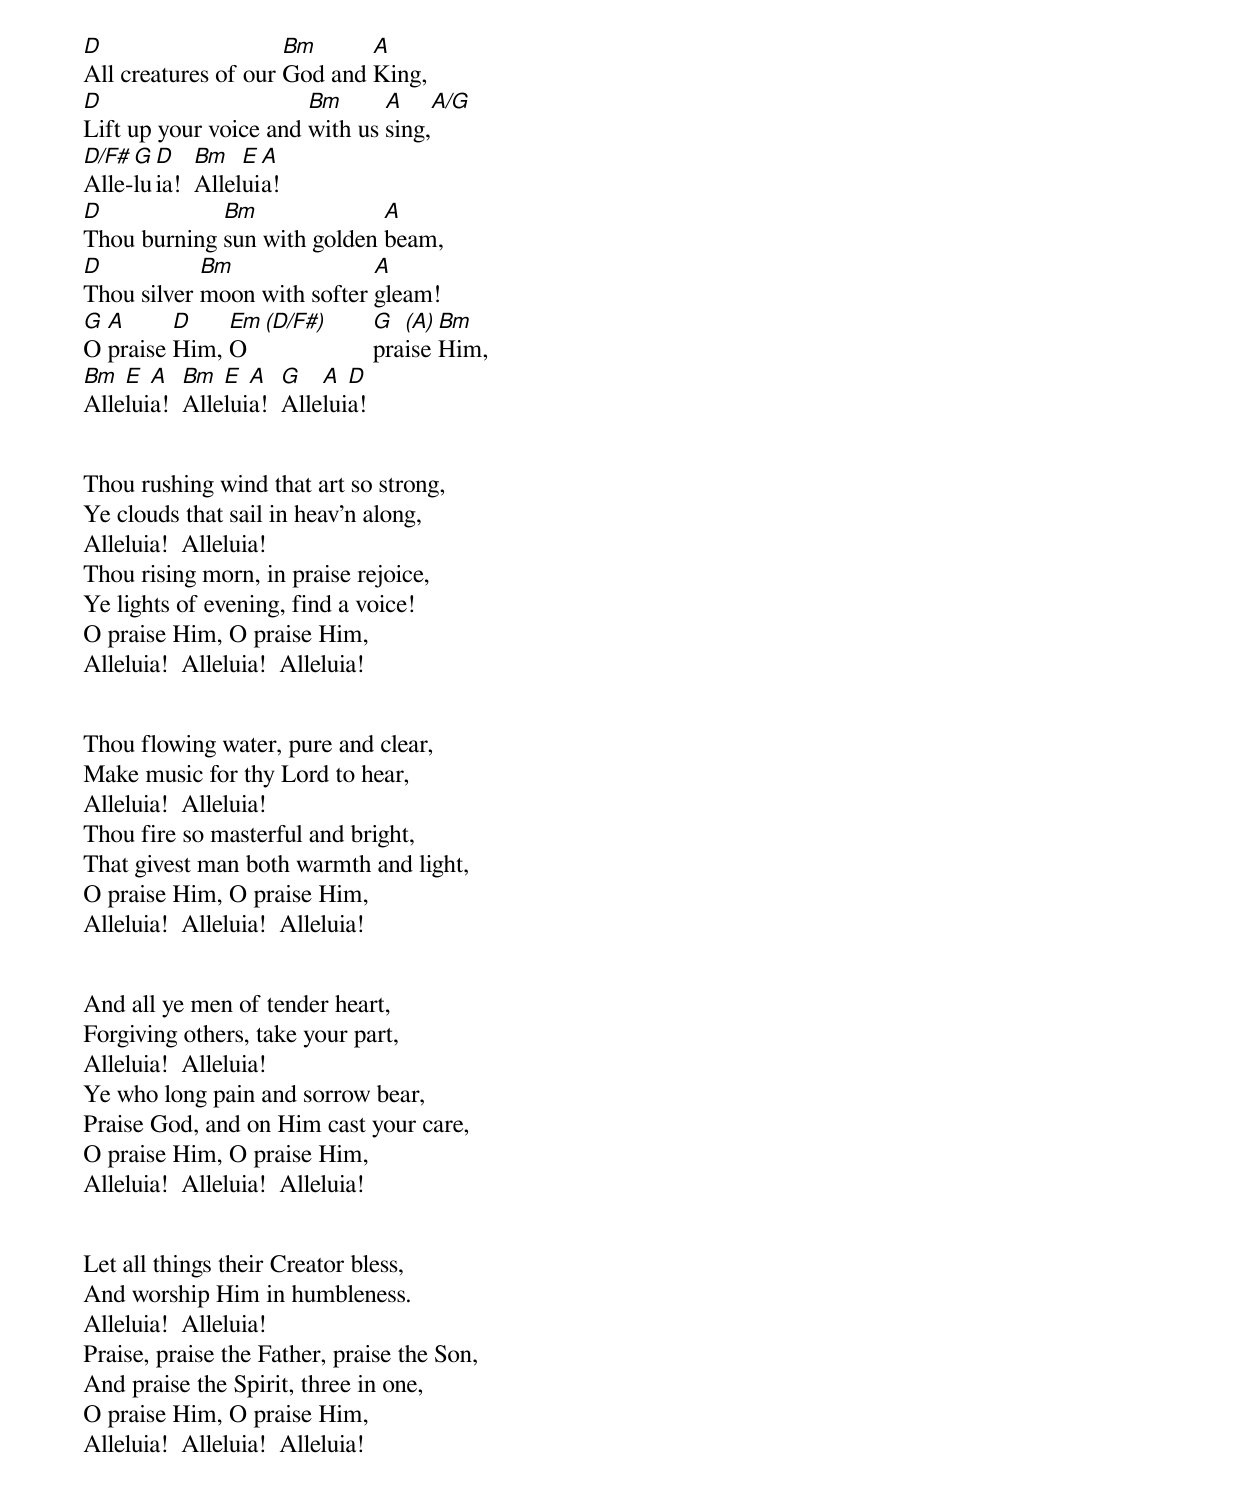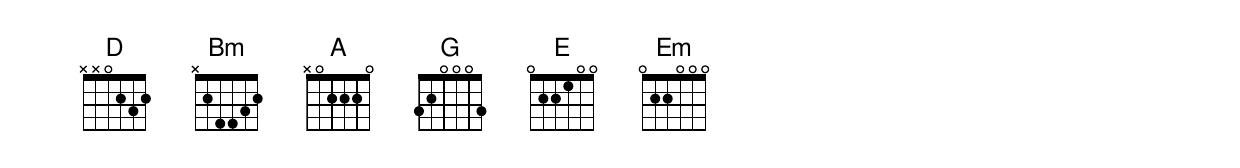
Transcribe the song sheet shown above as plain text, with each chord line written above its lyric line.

D                    Bm      A
All creatures of our God and King,
D                      Bm      A    A/G
Lift up your voice and with us sing,
D/F# G D    Bm   E A
Alle-luia!  Alleluia!
D            Bm              A
Thou burning sun with golden beam,
D           Bm               A
Thou silver moon with softer gleam!
G A      D    Em (D/F#) G  (A) Bm
O praise Him, O         praise Him,
Bm  E  A   Bm  E  A   G   A  D
Alleluia!  Alleluia!  Alleluia!


Thou rushing wind that art so strong,
Ye clouds that sail in heav'n along,
Alleluia!  Alleluia!
Thou rising morn, in praise rejoice,
Ye lights of evening, find a voice!
O praise Him, O praise Him,
Alleluia!  Alleluia!  Alleluia!


Thou flowing water, pure and clear,
Make music for thy Lord to hear,
Alleluia!  Alleluia!
Thou fire so masterful and bright,
That givest man both warmth and light,
O praise Him, O praise Him,
Alleluia!  Alleluia!  Alleluia!


And all ye men of tender heart,
Forgiving others, take your part,
Alleluia!  Alleluia!
Ye who long pain and sorrow bear,
Praise God, and on Him cast your care,
O praise Him, O praise Him,
Alleluia!  Alleluia!  Alleluia!


Let all things their Creator bless,
And worship Him in humbleness.
Alleluia!  Alleluia!
Praise, praise the Father, praise the Son,
And praise the Spirit, three in one,
O praise Him, O praise Him,
Alleluia!  Alleluia!  Alleluia!
